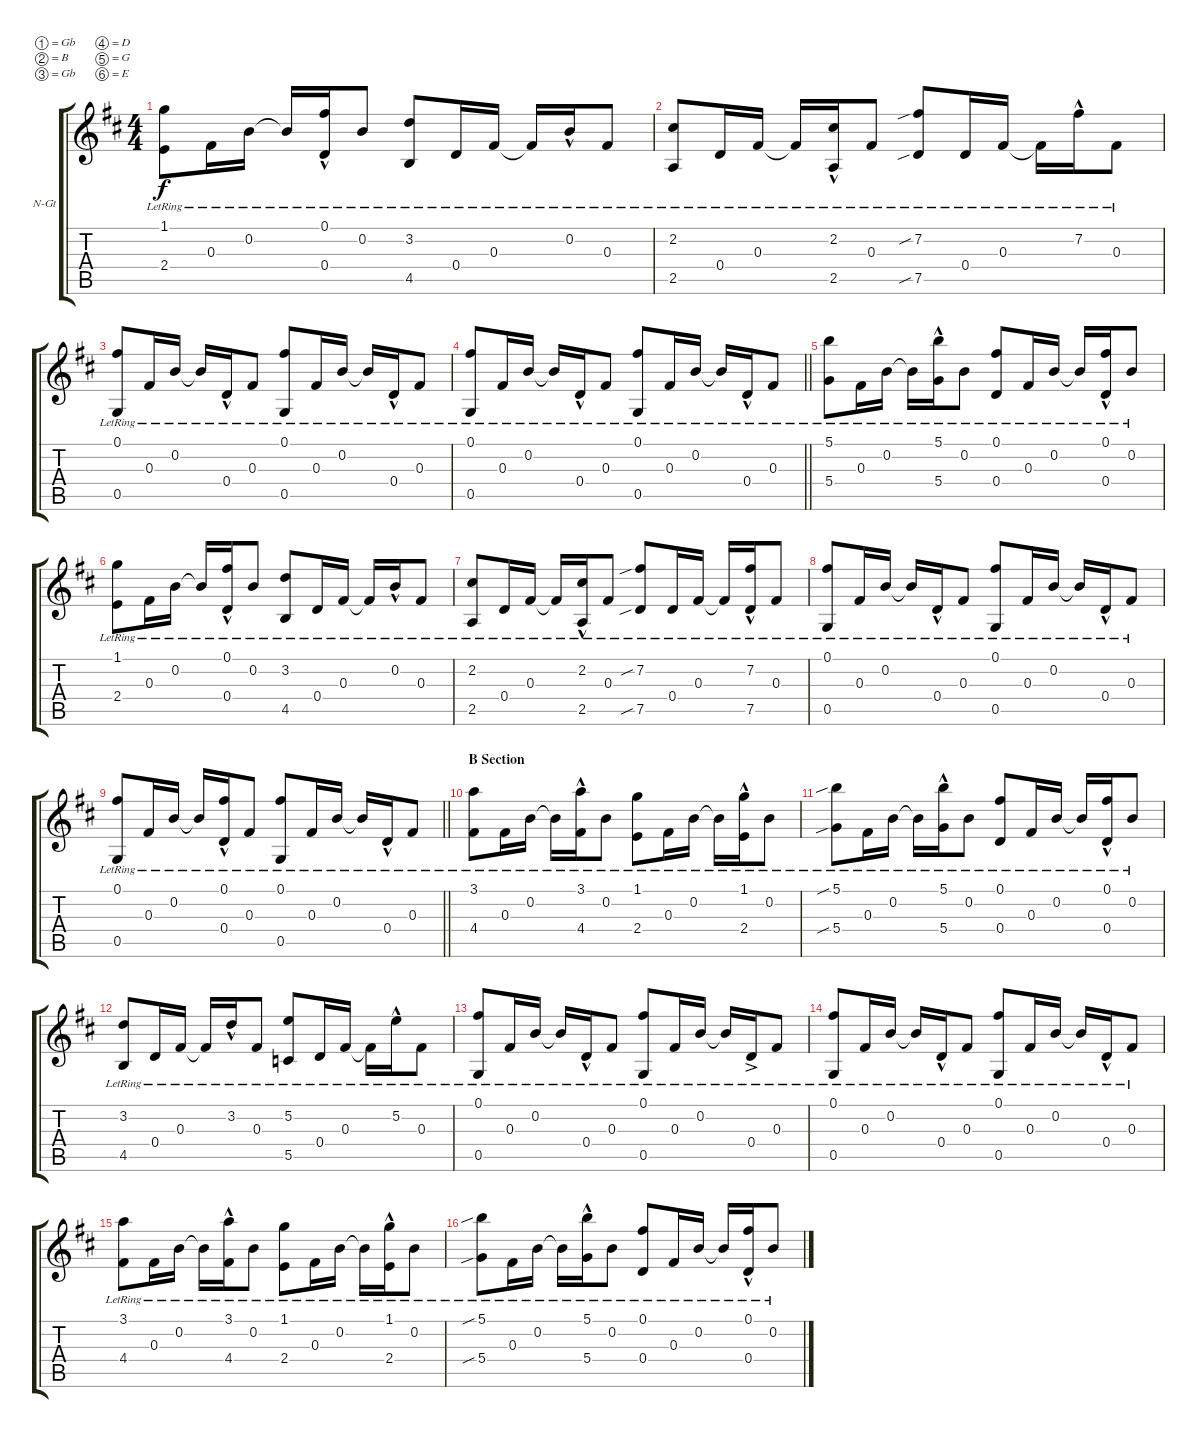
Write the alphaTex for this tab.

\bracketExtendMode groupsimilarinstruments
\firstSystemTrackNameOrientation horizontal
\otherSystemsTrackNameOrientation horizontal
\track ("Track 1" "N-Gt") {instrument acousticguitarnylon}
\staff {score tabs}
\tuning (Gb4 B3 Gb3 D3 G2 E2)
\ts (4 4)
\tempo (140 hide)
\clef g2
\ks bminor
(1.1{lr} 2.4{lr}).8{dy f} 0.3{lr}.16 0.2{lr}.16 0.2{lr t}.16 (0.1{hac lr} 0.4{hac lr}).16 0.2{lr}.8 (3.2{lr} 4.5{lr}).8 0.4{lr}.16 0.3{lr}.16 0.3{lr t}.16 0.2{hac lr}.16 0.3{lr}.8 |
(2.2{lr} 2.5{lr}).8 0.4{lr}.16 0.3{lr}.16 0.3{lr t}.16 (2.2{hac lr} 2.5{lr}).16 0.3{lr}.8 (7.2{sib lr} 7.5{sib lr}).8 0.4{lr}.16 0.3{lr}.16 0.3{lr t}.16 7.2{hac lr}.16 0.3{lr}.8 |
(0.1{lr} 0.5{lr}).8 0.3{lr}.16 0.2{lr}.16 0.2{lr t}.16 0.4{hac lr}.16 0.3{lr}.8 (0.1{lr} 0.5{lr}).8 0.3{lr}.16 0.2{lr}.16 0.2{lr t}.16 0.4{hac lr}.16 0.3{lr}.8 |
\barLineRight lightlight
(0.1{lr} 0.5{lr}).8 0.3{lr}.16 0.2{lr}.16 0.2{lr t}.16 0.4{hac lr}.16 0.3{lr}.8 (0.1{lr} 0.5{lr}).8 0.3{lr}.16 0.2{lr}.16 0.2{lr t}.16 0.4{hac lr}.16 0.3{lr}.8 |
(5.1{lr} 5.4{lr}).8 0.3{lr}.16 0.2{lr}.16 0.2{lr t}.16 (5.1{hac lr} 5.4{hac lr}).16 0.2{lr}.8 (0.1{lr} 0.4{lr}).8 0.3{lr}.16 0.2{lr}.16 0.2{lr t}.16 (0.1{hac lr} 0.4{hac lr}).16 0.2{lr}.8 |
(1.1{lr} 2.4{lr}).8 0.3{lr}.16 0.2{lr}.16 0.2{lr t}.16 (0.1{hac lr} 0.4{hac lr}).16 0.2{lr}.8 (3.2{lr} 4.5{lr}).8 0.4{lr}.16 0.3{lr}.16 0.3{lr t}.16 0.2{hac lr}.16 0.3{lr}.8 |
(2.2{lr} 2.5{lr}).8 0.4{lr}.16 0.3{lr}.16 0.3{lr t}.16 (2.2{hac lr} 2.5{lr}).16 0.3{lr}.8 (7.2{sib lr} 7.5{sib lr}).8 0.4{lr}.16 0.3{lr}.16 0.3{lr t}.16 (7.2{hac lr} 7.5{lr}).16 0.3{lr}.8 |
(0.1{lr} 0.5{lr}).8 0.3{lr}.16 0.2{lr}.16 0.2{lr t}.16 0.4{hac lr}.16 0.3{lr}.8 (0.1{lr} 0.5{lr}).8 0.3{lr}.16 0.2{lr}.16 0.2{lr t}.16 0.4{hac lr}.16 0.3{lr}.8 |
\barLineRight lightlight
(0.1{lr} 0.5{lr}).8 0.3{lr}.16 0.2{lr}.16 0.2{lr t}.16 (0.1{hac lr} 0.4{hac lr}).16 0.3{lr}.8 (0.1{lr} 0.5{lr}).8 0.3{lr}.16 0.2{lr}.16 0.2{lr t}.16 0.4{hac lr}.16 0.3{lr}.8 |
\section ("" "B Section")
(3.1{lr} 4.4{lr}).8 0.3{lr}.16 0.2{lr}.16 0.2{lr t}.16 (3.1{hac lr} 4.4{lr}).16 0.2{lr}.8 (1.1{lr} 2.4{lr}).8 0.3{lr}.16 0.2{lr}.16 0.2{lr t}.16 (1.1{hac lr} 2.4{lr}).16 0.2{lr}.8 |
(5.1{sib lr} 5.4{sib lr}).8 0.3{lr}.16 0.2{lr}.16 0.2{lr t}.16 (5.1{hac lr} 5.4{lr}).16 0.2{lr}.8 (0.1{lr} 0.4{lr}).8 0.3{lr}.16 0.2{lr}.16 0.2{lr t}.16 (0.1{hac lr} 0.4{lr}).16 0.2{lr}.8 |
(3.2{lr} 4.5{lr}).8 0.4{lr}.16 0.3{lr}.16 0.3{lr t}.16 3.2{hac lr}.16 0.3{lr}.8 (5.2{lr} 5.5{lr}).8 0.4{lr}.16 0.3{lr}.16 0.3{lr t}.16 5.2{hac lr}.16 0.3{lr}.8 |
(0.1{lr} 0.5{lr}).8 0.3{lr}.16 0.2{lr}.16 0.2{lr t}.16 0.4{hac lr}.16 0.3{lr}.8 (0.1{lr} 0.5{lr}).8 0.3{lr}.16 0.2{lr}.16 0.2{lr t}.16 0.4{ac lr}.16 0.3{lr}.8 |
(0.1{lr} 0.5{lr}).8 0.3{lr}.16 0.2{lr}.16 0.2{lr t}.16 0.4{hac lr}.16 0.3{lr}.8 (0.1{lr} 0.5{lr}).8 0.3{lr}.16 0.2{lr}.16 0.2{lr t}.16 0.4{hac lr}.16 0.3{lr}.8 |
(3.1{lr} 4.4{lr}).8 0.3{lr}.16 0.2{lr}.16 0.2{lr t}.16 (3.1{hac lr} 4.4{lr}).16 0.2{lr}.8 (1.1{lr} 2.4{lr}).8 0.3{lr}.16 0.2{lr}.16 0.2{lr t}.16 (1.1{hac lr} 2.4{lr}).16 0.2{lr}.8 |
(5.1{sib lr} 5.4{sib lr}).8 0.3{lr}.16 0.2{lr}.16 0.2{lr t}.16 (5.1{hac lr} 5.4{lr}).16 0.2{lr}.8 (0.1{lr} 0.4{lr}).8 0.3{lr}.16 0.2{lr}.16 0.2{lr t}.16 (0.1{hac lr} 0.4{lr}).16 0.2{lr}.8
